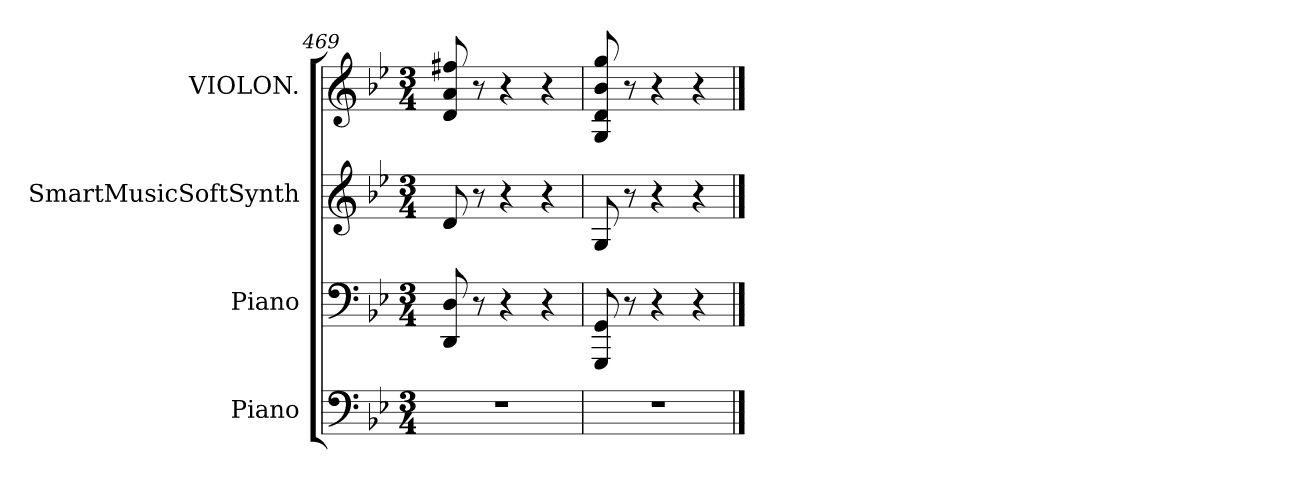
**kern	**kern	**kern	**kern
*part4	*part3	*part2	*part1
*staff4	*staff3	*staff2	*staff1
*I"Piano	*I"Piano	*I"SmartMusicSoftSynth	*I"VIOLON.
*I'P.	*	*	*
*clefF4	*clefF4	*clefG2	*clefG2
*k[b-e-]	*k[b-e-]	*k[b-e-]	*k[b-e-]
*M3/4	*M3/4	*M3/4	*M3/4
=469	=469	=469	=469
2.r	8DD/ 8D/	8d/	8d/ 8a/ 8ff#X/
.	8r	8r	8r
.	4r	4r	4r
.	4r	4r	4r
=470	=470	=470	=470
2.r	8GGG/ 8GG/	8G/	8G/ 8d/ 8b-/ 8gg/
.	8r	8r	8r
.	4r	4r	4r
.	4r	4r	4r
==	==	==	==
*-	*-	*-	*-
